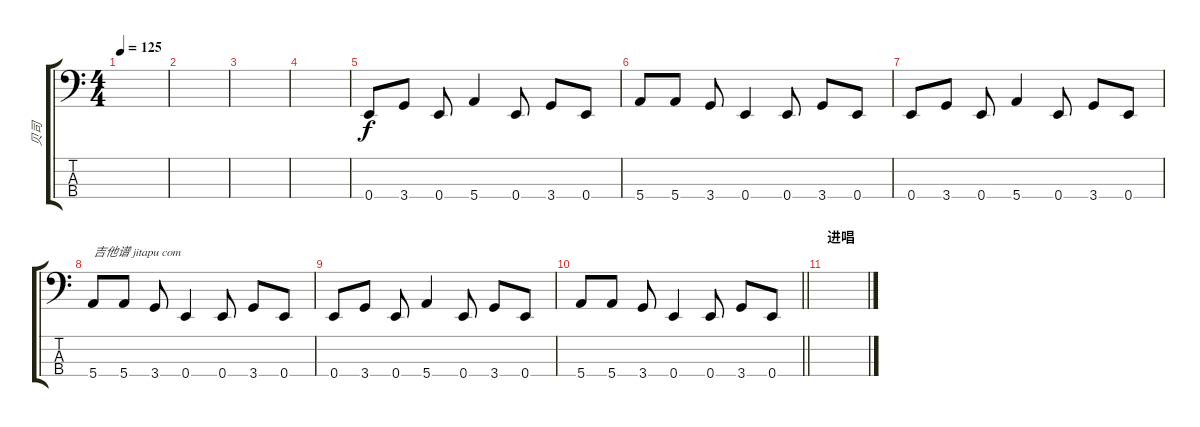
\track ("贝司" "贝司") {instrument electricbassfinger}
\staff {score tabs}
\tuning (G2 D2 A1 E1) {hide}
\ts (4 4)
\tempo 125
\clef f4
\ks c
|
|
|
|
0.4.8 3.4.8 0.4.8 5.4.4 0.4.8 3.4.8 0.4.8 |
5.4.8 5.4.8 3.4.8 0.4.4 0.4.8 3.4.8 0.4.8 |
0.4.8 3.4.8 0.4.8 5.4.4 0.4.8 3.4.8 0.4.8 |
5.4.8{txt "吉他谱 jitapu com"} 5.4.8 3.4.8 0.4.4 0.4.8 3.4.8 0.4.8 |
0.4.8 3.4.8 0.4.8 5.4.4 0.4.8 3.4.8 0.4.8 |
\barLineRight lightlight
5.4.8 5.4.8 3.4.8 0.4.4 0.4.8 3.4.8 0.4.8 |
\section ("" "进唱")
